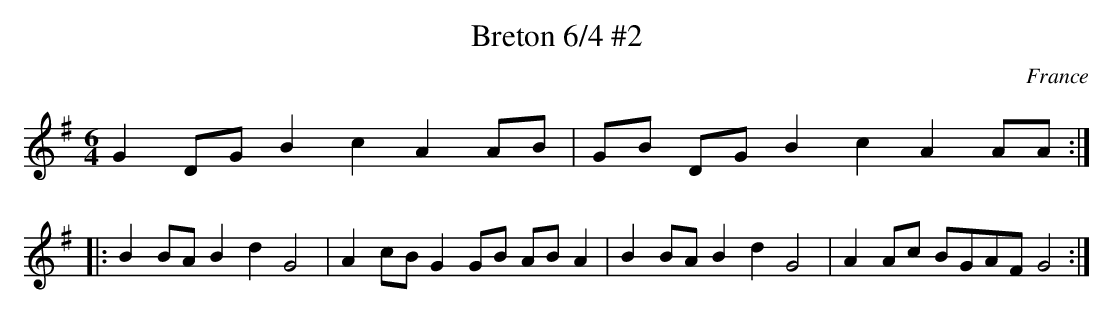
X:1
T:Breton 6/4 \#2
O:France
M:6/4
K:G
G2DG B2c2 A2AB | GB DG B2c2 A2AA ::
B2BA B2d2 G4 | A2cB G2GB ABA2 | \
B2BA B2d2 G4 |  A2Ac BGAF G4 :|
